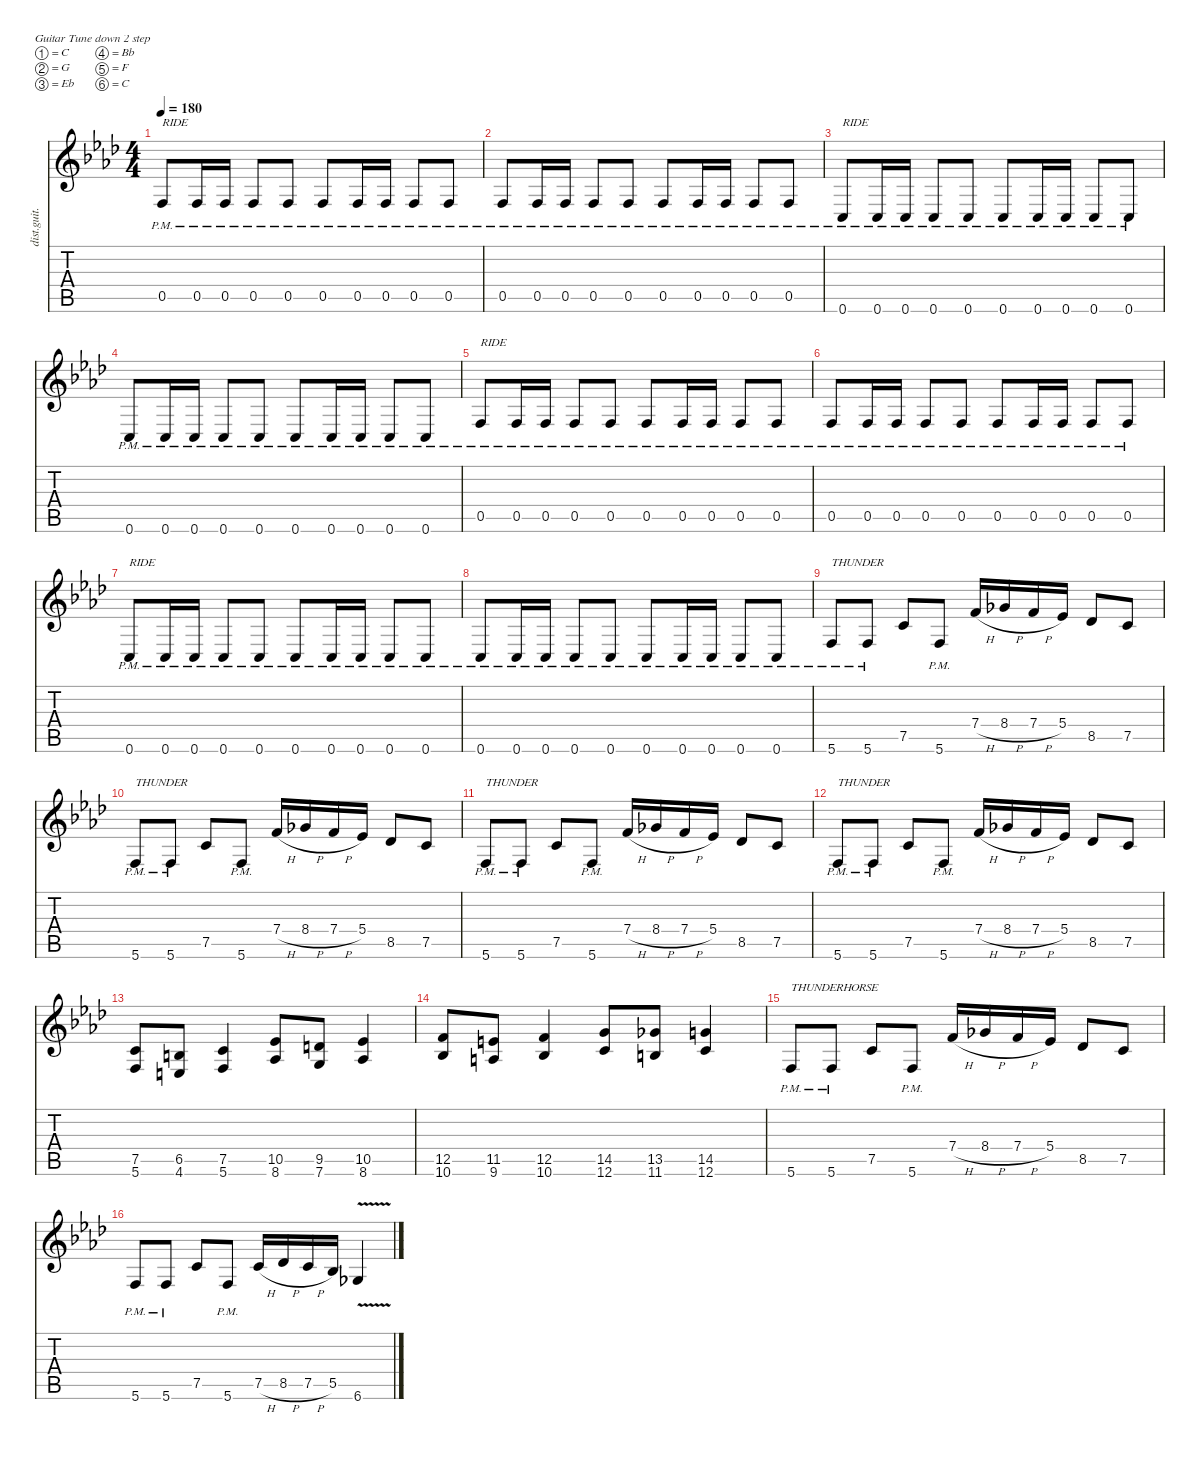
\defaultSystemsLayout 4
\hideDynamics
\bracketExtendMode nobrackets
\track ("Rigo" "dist.guit.") {solo instrument distortionguitar}
\staff {score tabs}
\tuning (C4 G3 Eb3 Bb2 F2 C2)
\ts (4 4)
\beaming (8 2 2 2 2)
\tempo 180
\clef g2
\ks fminor
0.5{pm acc forcenatural}.8{txt "RIDE" dy f instrument distortionguitar beam Up} 0.5{pm acc forcenatural}.16{beam Up} 0.5{pm acc forcenatural}.16{beam Up} 0.5{pm acc forcenatural}.8{beam Up} 0.5{pm acc forcenatural}.8{beam Up} 0.5{pm acc forcenatural}.8{beam Up} 0.5{pm acc forcenatural}.16{beam Up} 0.5{pm acc forcenatural}.16{beam Up} 0.5{pm acc forcenatural}.8{beam Up} 0.5{pm acc forcenatural}.8{beam Up} |
0.5{pm acc forcenatural}.8{beam Up} 0.5{pm acc forcenatural}.16{beam Up} 0.5{pm acc forcenatural}.16{beam Up} 0.5{pm acc forcenatural}.8{beam Up} 0.5{pm acc forcenatural}.8{beam Up} 0.5{pm acc forcenatural}.8{beam Up} 0.5{pm acc forcenatural}.16{beam Up} 0.5{pm acc forcenatural}.16{beam Up} 0.5{pm acc forcenatural}.8{beam Up} 0.5{pm acc forcenatural}.8{beam Up} |
0.6{pm acc forcenatural}.8{txt "RIDE" beam Up} 0.6{pm acc forcenatural}.16{beam Up} 0.6{pm acc forcenatural}.16{beam Up} 0.6{pm acc forcenatural}.8{beam Up} 0.6{pm acc forcenatural}.8{beam Up} 0.6{pm acc forcenatural}.8{beam Up} 0.6{pm acc forcenatural}.16{beam Up} 0.6{pm acc forcenatural}.16{beam Up} 0.6{pm acc forcenatural}.8{beam Up} 0.6{pm acc forcenatural}.8{beam Up} |
0.6{pm acc forcenatural}.8{beam Up} 0.6{pm acc forcenatural}.16{beam Up} 0.6{pm acc forcenatural}.16{beam Up} 0.6{pm acc forcenatural}.8{beam Up} 0.6{pm acc forcenatural}.8{beam Up} 0.6{pm acc forcenatural}.8{beam Up} 0.6{pm acc forcenatural}.16{beam Up} 0.6{pm acc forcenatural}.16{beam Up} 0.6{pm acc forcenatural}.8{beam Up} 0.6{pm acc forcenatural}.8{beam Up} |
0.5{pm acc forcenatural}.8{txt "RIDE" beam Up} 0.5{pm acc forcenatural}.16{beam Up} 0.5{pm acc forcenatural}.16{beam Up} 0.5{pm acc forcenatural}.8{beam Up} 0.5{pm acc forcenatural}.8{beam Up} 0.5{pm acc forcenatural}.8{beam Up} 0.5{pm acc forcenatural}.16{beam Up} 0.5{pm acc forcenatural}.16{beam Up} 0.5{pm acc forcenatural}.8{beam Up} 0.5{pm acc forcenatural}.8{beam Up} |
0.5{pm acc forcenatural}.8{beam Up} 0.5{pm acc forcenatural}.16{beam Up} 0.5{pm acc forcenatural}.16{beam Up} 0.5{pm acc forcenatural}.8{beam Up} 0.5{pm acc forcenatural}.8{beam Up} 0.5{pm acc forcenatural}.8{beam Up} 0.5{pm acc forcenatural}.16{beam Up} 0.5{pm acc forcenatural}.16{beam Up} 0.5{pm acc forcenatural}.8{beam Up} 0.5{pm acc forcenatural}.8{beam Up} |
0.6{pm acc forcenatural}.8{txt "RIDE" beam Up} 0.6{pm acc forcenatural}.16{beam Up} 0.6{pm acc forcenatural}.16{beam Up} 0.6{pm acc forcenatural}.8{beam Up} 0.6{pm acc forcenatural}.8{beam Up} 0.6{pm acc forcenatural}.8{beam Up} 0.6{pm acc forcenatural}.16{beam Up} 0.6{pm acc forcenatural}.16{beam Up} 0.6{pm acc forcenatural}.8{beam Up} 0.6{pm acc forcenatural}.8{beam Up} |
0.6{pm acc forcenatural}.8{beam Up} 0.6{pm acc forcenatural}.16{beam Up} 0.6{pm acc forcenatural}.16{beam Up} 0.6{pm acc forcenatural}.8{beam Up} 0.6{pm acc forcenatural}.8{beam Up} 0.6{pm acc forcenatural}.8{beam Up} 0.6{pm acc forcenatural}.16{beam Up} 0.6{pm acc forcenatural}.16{beam Up} 0.6{pm acc forcenatural}.8{beam Up} 0.6{pm acc forcenatural}.8{beam Up} |
5.6{pm acc forcenatural}.8{txt "THUNDER" beam Up} 5.6{pm acc forcenatural}.8{beam Up} 7.5{acc forcenatural}.8{beam Up} 5.6{pm acc forcenatural}.8{beam Up} 7.4{h acc forcenatural}.16{beam Up} 8.4{h acc b}.16{beam Up} 7.4{h acc forcenatural}.16{beam Up} 5.4{acc b}.16{beam Up} 8.5{acc b}.8{beam Up} 7.5{acc forcenatural}.8{beam Up} |
5.6{pm acc forcenatural}.8{txt "THUNDER" beam Up} 5.6{pm acc forcenatural}.8{beam Up} 7.5{acc forcenatural}.8{beam Up} 5.6{pm acc forcenatural}.8{beam Up} 7.4{h acc forcenatural}.16{beam Up} 8.4{h acc b}.16{beam Up} 7.4{h acc forcenatural}.16{beam Up} 5.4{acc b}.16{beam Up} 8.5{acc b}.8{beam Up} 7.5{acc forcenatural}.8{beam Up} |
5.6{pm acc forcenatural}.8{txt "THUNDER" beam Up} 5.6{pm acc forcenatural}.8{beam Up} 7.5{acc forcenatural}.8{beam Up} 5.6{pm acc forcenatural}.8{beam Up} 7.4{h acc forcenatural}.16{beam Up} 8.4{h acc b}.16{beam Up} 7.4{h acc forcenatural}.16{beam Up} 5.4{acc b}.16{beam Up} 8.5{acc b}.8{beam Up} 7.5{acc forcenatural}.8{beam Up} |
5.6{pm acc forcenatural}.8{txt "THUNDER" beam Up} 5.6{pm acc forcenatural}.8{beam Up} 7.5{acc forcenatural}.8{beam Up} 5.6{pm acc forcenatural}.8{beam Up} 7.4{h acc forcenatural}.16{beam Up} 8.4{h acc b}.16{beam Up} 7.4{h acc forcenatural}.16{beam Up} 5.4{acc b}.16{beam Up} 8.5{acc b}.8{beam Up} 7.5{acc forcenatural}.8{beam Up} |
(7.5{acc forcenatural} 5.6{acc forcenatural}).8{beam Up} (6.5{acc forcenatural} 4.6{acc forcenatural}).8{beam Up} (7.5{acc forcenatural} 5.6{acc forcenatural}).4{beam Up} (10.5{acc b} 8.6{acc b}).8{beam Up} (9.5{acc forcenatural} 7.6{acc forcenatural}).8{beam Up} (10.5{acc b} 8.6{acc b}).4{beam Up} |
(12.5{acc forcenatural} 10.6{acc b}).8{beam Up} (11.5{acc forcenatural} 9.6{acc forcenatural}).8{beam Up} (12.5{acc forcenatural} 10.6{acc b}).4{beam Up} (14.5{acc forcenatural} 12.6{acc forcenatural}).8{beam Up} (13.5{acc b} 11.6{acc forcenatural}).8{beam Up} (14.5{acc forcenatural} 12.6{acc forcenatural}).4{beam Up} |
5.6{pm acc forcenatural}.8{txt "THUNDERHORSE" beam Up} 5.6{pm acc forcenatural}.8{beam Up} 7.5{acc forcenatural}.8{beam Up} 5.6{pm acc forcenatural}.8{beam Up} 7.4{h acc forcenatural}.16{beam Up} 8.4{h acc b}.16{beam Up} 7.4{h acc forcenatural}.16{beam Up} 5.4{acc b}.16{beam Up} 8.5{acc b}.8{beam Up} 7.5{acc forcenatural}.8{beam Up} |
5.6{pm acc forcenatural}.8{beam Up} 5.6{pm acc forcenatural}.8{beam Up} 7.5{acc forcenatural}.8{beam Up} 5.6{pm acc forcenatural}.8{beam Up} 7.5{h acc forcenatural}.16{beam Up} 8.5{h acc b}.16{beam Up} 7.5{h acc forcenatural}.16{beam Up} 5.5{acc b}.16{beam Up} 6.6{v acc b}.4{beam Up}
